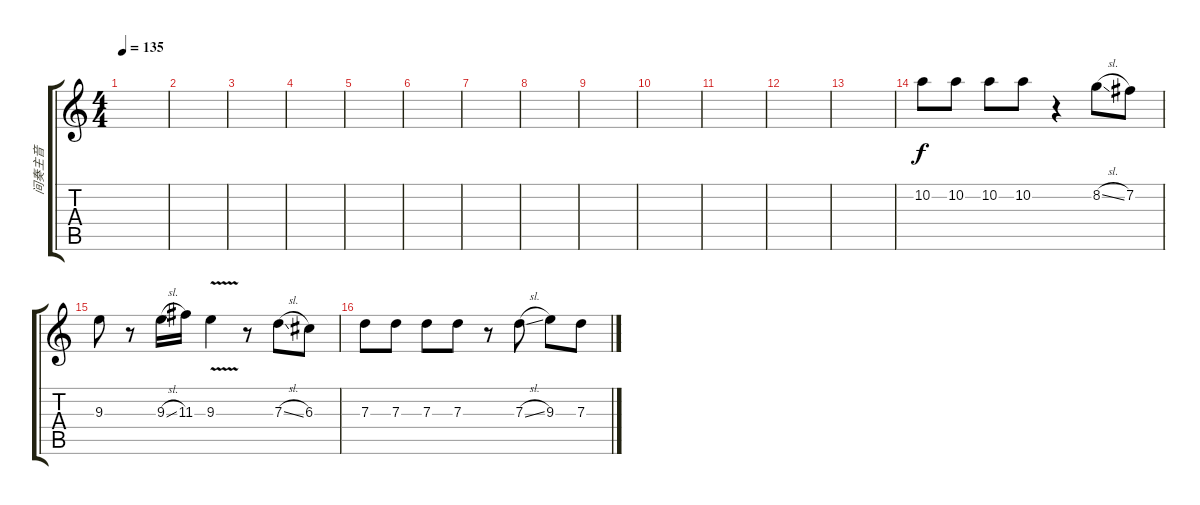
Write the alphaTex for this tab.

\track ("间奏主音" "间奏主音") {instrument overdrivenguitar}
\staff {score tabs}
\tuning (E4 B3 G3 D3 A2 E2) {hide}
\ts (4 4)
\tempo 135
\clef g2
\ks c
|
|
|
|
|
|
|
|
|
|
|
|
|
10.2.8 10.2.8 10.2.8 10.2.8 r.4 8.2{sl}.8 7.2.8 |
9.3.8 r.8{txt ""} 9.3{sl}.16 11.3.16 9.3{v}.4 r.8 7.3{sl}.8 6.3.8 |
7.3.8 7.3.8 7.3.8 7.3.8 r.8 7.3{sl}.8 9.3.8 7.3.8
